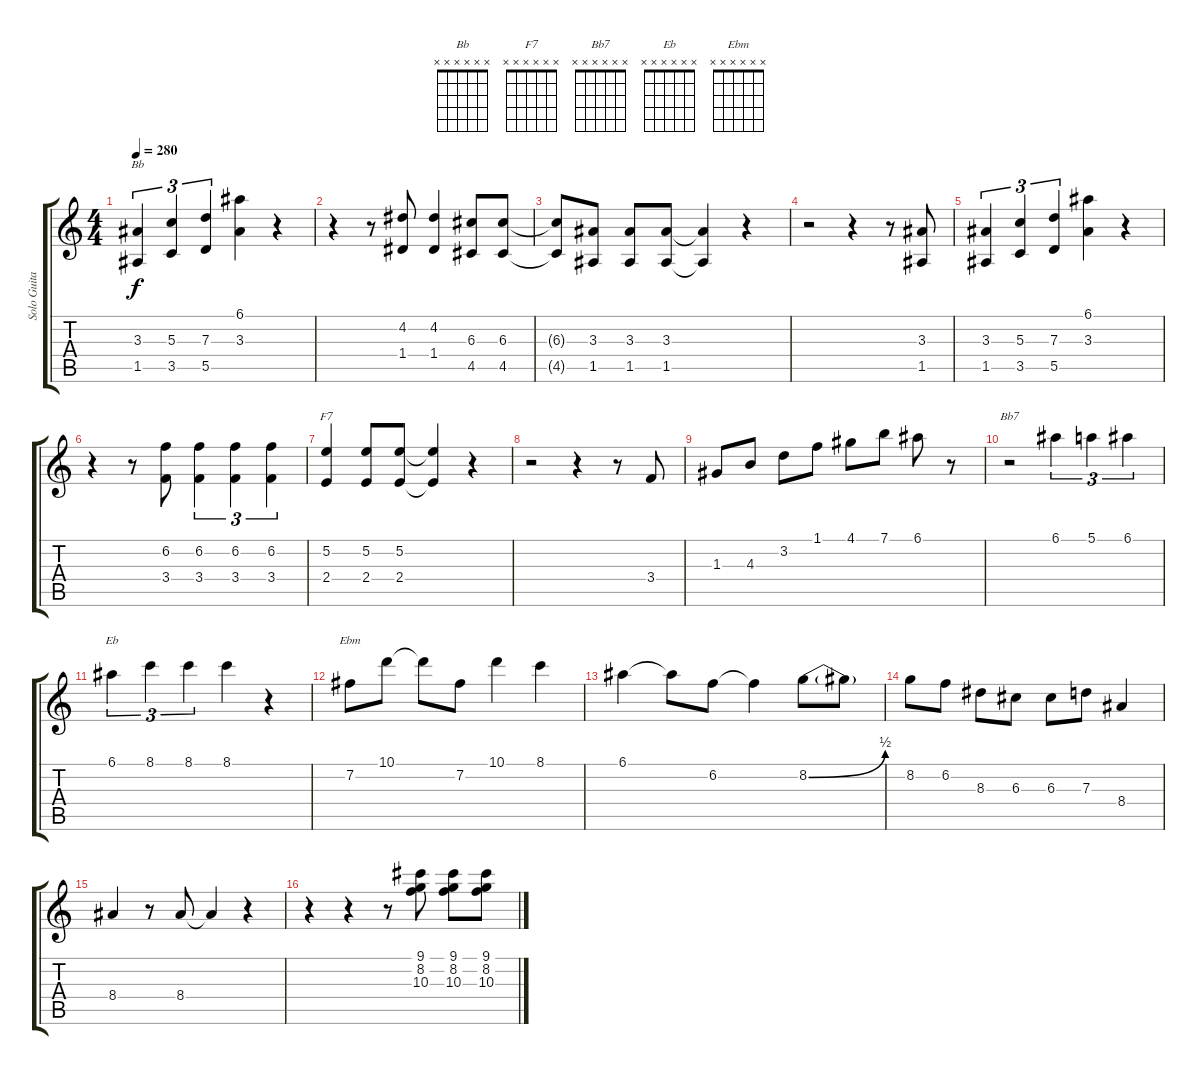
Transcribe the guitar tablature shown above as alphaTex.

\track ("Solo Guitar" "Solo Guita") {instrument acousticguitarsteel}
\staff {score tabs}
\tuning (E4 B3 G3 D3 A2 E2) {hide}
\chord ("Bb" x x x x x x)
\chord ("F7" x x x x x x)
\chord ("Bb7" x x x x x x)
\chord ("Eb" x x x x x x)
\chord ("Ebm" x x x x x x)
\ts (4 4)
\tempo 280
\clef g2
\ks c
(3.3 1.5).4{tu (3 2) ch "Bb" dy f} (5.3 3.5).4{tu (3 2)} (7.3 5.5).4{tu (3 2)} (6.1 3.3).4 r.4 |
r.4 r.8 (4.2 1.4).8 (4.2 1.4).4 (6.3 4.5).8 (6.3 4.5).8 |
(6.3{t} 4.5{t}).8 (3.3 1.5).8 (3.3 1.5).8 (3.3 1.5).8 (3.3{t} 1.5{t}).4 r.4 |
r.2 r.4 r.8 (3.3 1.5).8 |
(3.3 1.5).4{tu (3 2)} (5.3 3.5).4{tu (3 2)} (7.3 5.5).4{tu (3 2)} (6.1 3.3).4 r.4 |
r.4 r.8 (6.2 3.4).8 (6.2 3.4).4{tu (3 2)} (6.2 3.4).4{tu (3 2)} (6.2 3.4).4{tu (3 2)} |
(5.2 2.4).4{ch "F7"} (5.2 2.4).8 (5.2 2.4).8 (5.2{t} 2.4{t}).4 r.4 |
r.2 r.4 r.8 3.4.8 |
1.3.8 4.3.8 3.2.8 1.1.8 4.1.8 7.1.8 6.1.8 r.8 |
r.2{ch "Bb7"} 6.1.4{tu (3 2)} 5.1.4{tu (3 2)} 6.1.4{tu (3 2)} |
6.1.4{tu (3 2) ch "Eb"} 8.1.4{tu (3 2)} 8.1.4{tu (3 2)} 8.1.4 r.4 |
7.2.8{ch "Ebm"} 10.1.8 10.1{t}.8 7.2.8 10.1.4 8.1.4 |
6.1.4 6.1{t}.8 6.2.8 6.2{t}.4 8.2{be (bend 0 0 60 2)}.8 8.2{t}.8 |
8.2.8 6.2.8 8.3.8 6.3.8 6.3.8 7.3.8 8.4.4 |
8.4.4 r.8 8.4.8 8.4{t}.4 r.4 |
r.4 r.4 r.8 (9.1 8.2 10.3).8 (9.1 8.2 10.3).8 (9.1 8.2 10.3).8
